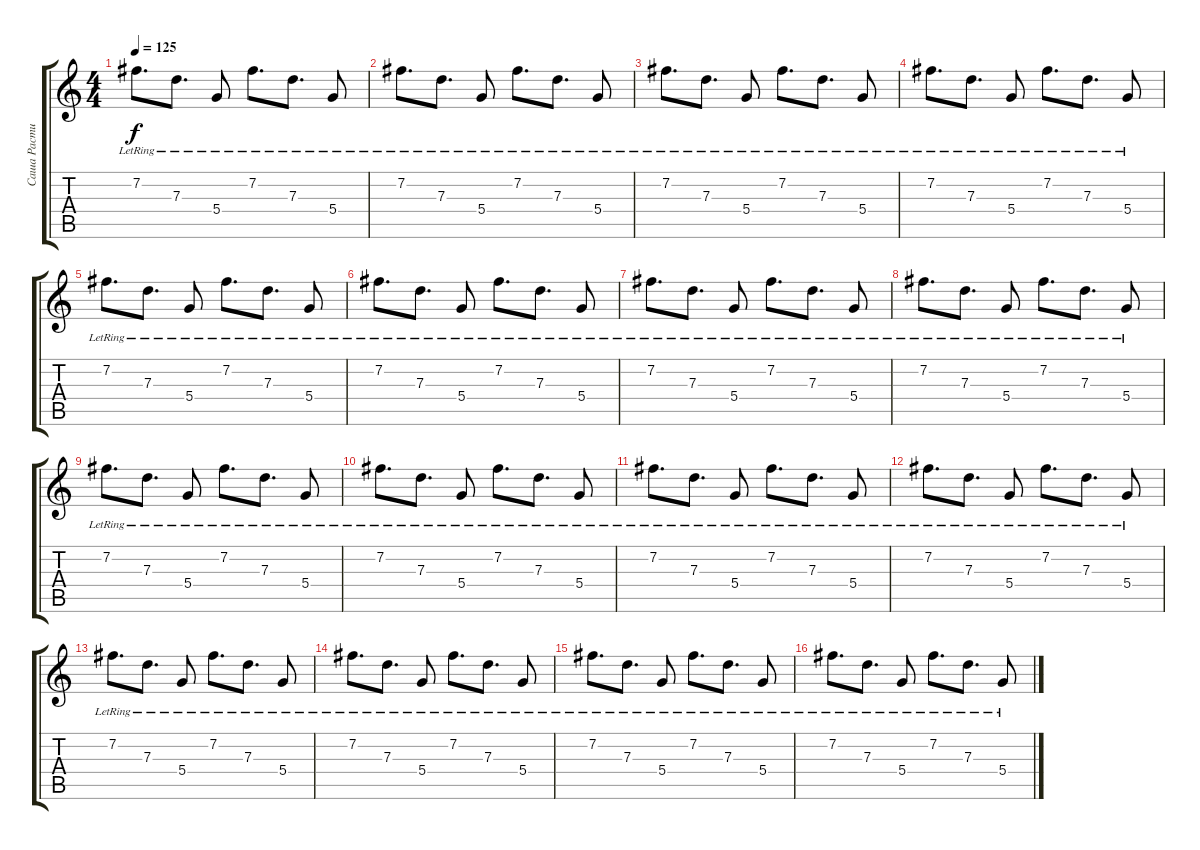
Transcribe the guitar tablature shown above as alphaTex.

\track ("Саша Растич" "Саша Расти") {instrument acousticguitarsteel}
\staff {score tabs}
\tuning (E4 B3 G3 D3 A2 E2) {hide}
\ts (4 4)
\tempo 125
\clef g2
\ks c
7.2{lr}.8{d dy f} 7.3{lr}.8{d} 5.4{lr}.8 7.2{lr}.8{d} 7.3{lr}.8{d} 5.4{lr}.8 |
7.2{lr}.8{d} 7.3{lr}.8{d} 5.4{lr}.8 7.2{lr}.8{d} 7.3{lr}.8{d} 5.4{lr}.8 |
7.2{lr}.8{d} 7.3{lr}.8{d} 5.4{lr}.8 7.2{lr}.8{d} 7.3{lr}.8{d} 5.4{lr}.8 |
7.2{lr}.8{d} 7.3{lr}.8{d} 5.4{lr}.8 7.2{lr}.8{d} 7.3{lr}.8{d} 5.4{lr}.8 |
7.2{lr}.8{d} 7.3{lr}.8{d} 5.4{lr}.8 7.2{lr}.8{d} 7.3{lr}.8{d} 5.4{lr}.8 |
7.2{lr}.8{d} 7.3{lr}.8{d} 5.4{lr}.8 7.2{lr}.8{d} 7.3{lr}.8{d} 5.4{lr}.8 |
7.2{lr}.8{d} 7.3{lr}.8{d} 5.4{lr}.8 7.2{lr}.8{d} 7.3{lr}.8{d} 5.4{lr}.8 |
7.2{lr}.8{d} 7.3{lr}.8{d} 5.4{lr}.8 7.2{lr}.8{d} 7.3{lr}.8{d} 5.4{lr}.8 |
7.2{lr}.8{d} 7.3{lr}.8{d} 5.4{lr}.8 7.2{lr}.8{d} 7.3{lr}.8{d} 5.4{lr}.8 |
7.2{lr}.8{d} 7.3{lr}.8{d} 5.4{lr}.8 7.2{lr}.8{d} 7.3{lr}.8{d} 5.4{lr}.8 |
7.2{lr}.8{d} 7.3{lr}.8{d} 5.4{lr}.8 7.2{lr}.8{d} 7.3{lr}.8{d} 5.4{lr}.8 |
7.2{lr}.8{d} 7.3{lr}.8{d} 5.4{lr}.8 7.2{lr}.8{d} 7.3{lr}.8{d} 5.4{lr}.8 |
7.2{lr}.8{d} 7.3{lr}.8{d} 5.4{lr}.8 7.2{lr}.8{d} 7.3{lr}.8{d} 5.4{lr}.8 |
7.2{lr}.8{d} 7.3{lr}.8{d} 5.4{lr}.8 7.2{lr}.8{d} 7.3{lr}.8{d} 5.4{lr}.8 |
7.2{lr}.8{d} 7.3{lr}.8{d} 5.4{lr}.8 7.2{lr}.8{d} 7.3{lr}.8{d} 5.4{lr}.8 |
7.2{lr}.8{d} 7.3{lr}.8{d} 5.4{lr}.8 7.2{lr}.8{d} 7.3{lr}.8{d} 5.4{lr}.8
